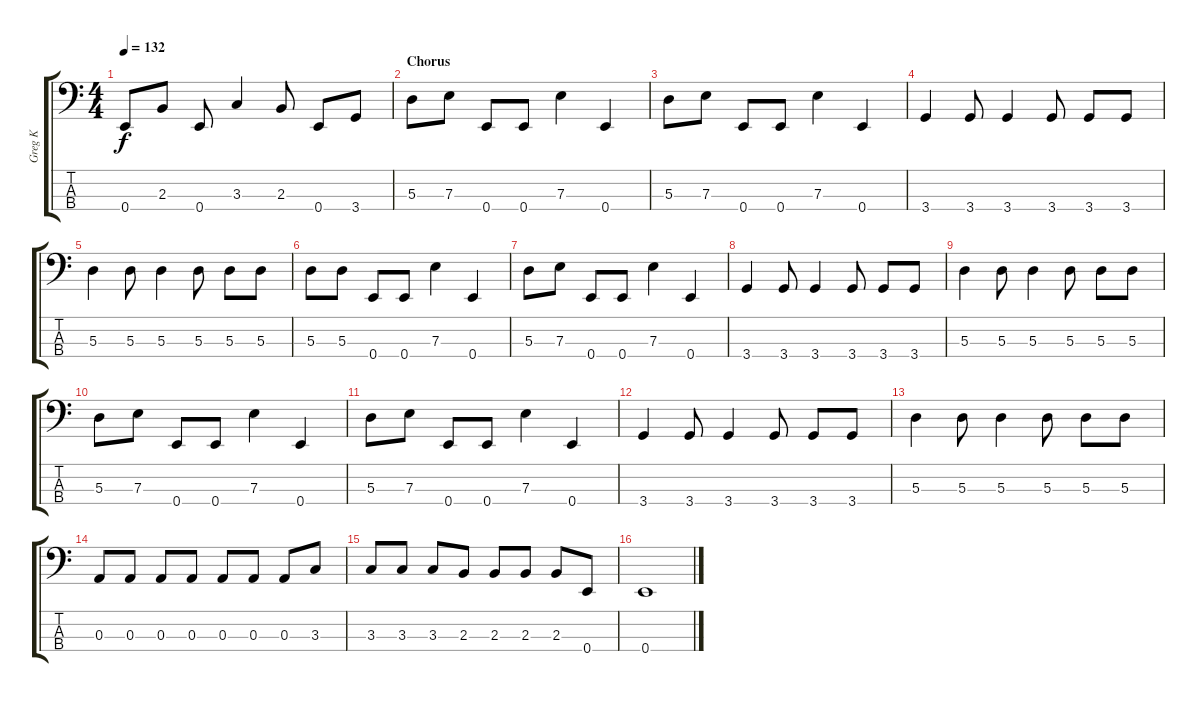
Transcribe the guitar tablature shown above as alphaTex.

\track ("Greg K" "Greg K") {instrument electricbassfinger}
\staff {score tabs}
\tuning (G2 D2 A1 E1) {hide}
\ts (4 4)
\tempo 132
\clef f4
\ks c
0.4.8{dy f} 2.3.8 0.4.8 3.3.4 2.3.8 0.4.8 3.4.8 |
\section ("" "Chorus")
5.3.8 7.3.8 0.4.8 0.4.8 7.3.4 0.4.4 |
5.3.8 7.3.8 0.4.8 0.4.8 7.3.4 0.4.4 |
3.4.4 3.4.8 3.4.4 3.4.8 3.4.8 3.4.8 |
5.3.4 5.3.8 5.3.4 5.3.8 5.3.8 5.3.8 |
5.3.8 5.3.8 0.4.8 0.4.8 7.3.4 0.4.4 |
5.3.8 7.3.8 0.4.8 0.4.8 7.3.4 0.4.4 |
3.4.4 3.4.8 3.4.4 3.4.8 3.4.8 3.4.8 |
5.3.4 5.3.8 5.3.4 5.3.8 5.3.8 5.3.8 |
5.3.8 7.3.8 0.4.8 0.4.8 7.3.4 0.4.4 |
5.3.8 7.3.8 0.4.8 0.4.8 7.3.4 0.4.4 |
3.4.4 3.4.8 3.4.4 3.4.8 3.4.8 3.4.8 |
5.3.4 5.3.8 5.3.4 5.3.8 5.3.8 5.3.8 |
0.3.8 0.3.8 0.3.8 0.3.8 0.3.8 0.3.8 0.3.8 3.3.8 |
3.3.8 3.3.8 3.3.8 2.3.8 2.3.8 2.3.8 2.3.8 0.4.8 |
0.4.1
